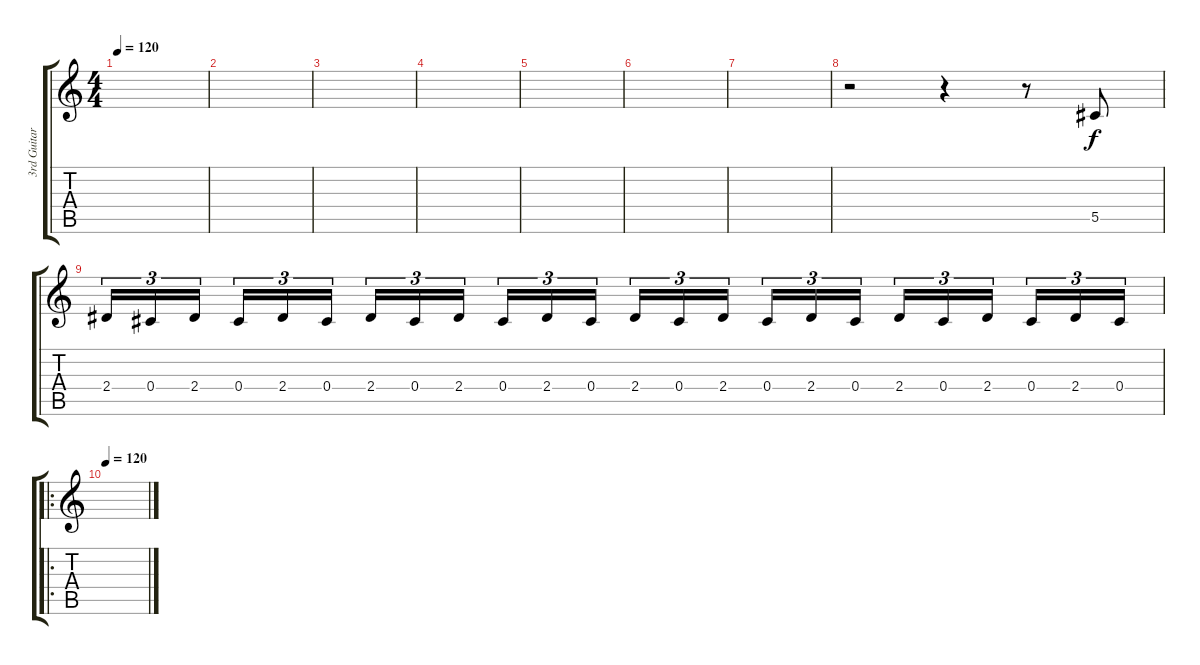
\track ("3rd Guitar" "3rd Guitar") {instrument distortionguitar}
\staff {score tabs}
\tuning (Eb4 Bb3 Gb3 Db3 Ab2 Eb2) {hide}
\ts (4 4)
\tempo 120
\clef g2
\ks c
|
|
|
|
|
|
|
r.2 r.4 r.8 5.5.8 |
2.4.16{tu (3 2)} 0.4.16{tu (3 2)} 2.4.16{tu (3 2)} 0.4.16{tu (3 2)} 2.4.16{tu (3 2)} 0.4.16{tu (3 2)} 2.4.16{tu (3 2)} 0.4.16{tu (3 2)} 2.4.16{tu (3 2)} 0.4.16{tu (3 2)} 2.4.16{tu (3 2)} 0.4.16{tu (3 2)} 2.4.16{tu (3 2)} 0.4.16{tu (3 2)} 2.4.16{tu (3 2)} 0.4.16{tu (3 2)} 2.4.16{tu (3 2)} 0.4.16{tu (3 2)} 2.4.16{tu (3 2)} 0.4.16{tu (3 2)} 2.4.16{tu (3 2)} 0.4.16{tu (3 2)} 2.4.16{tu (3 2)} 0.4.16{tu (3 2)} |
\ro
\tempo 120
